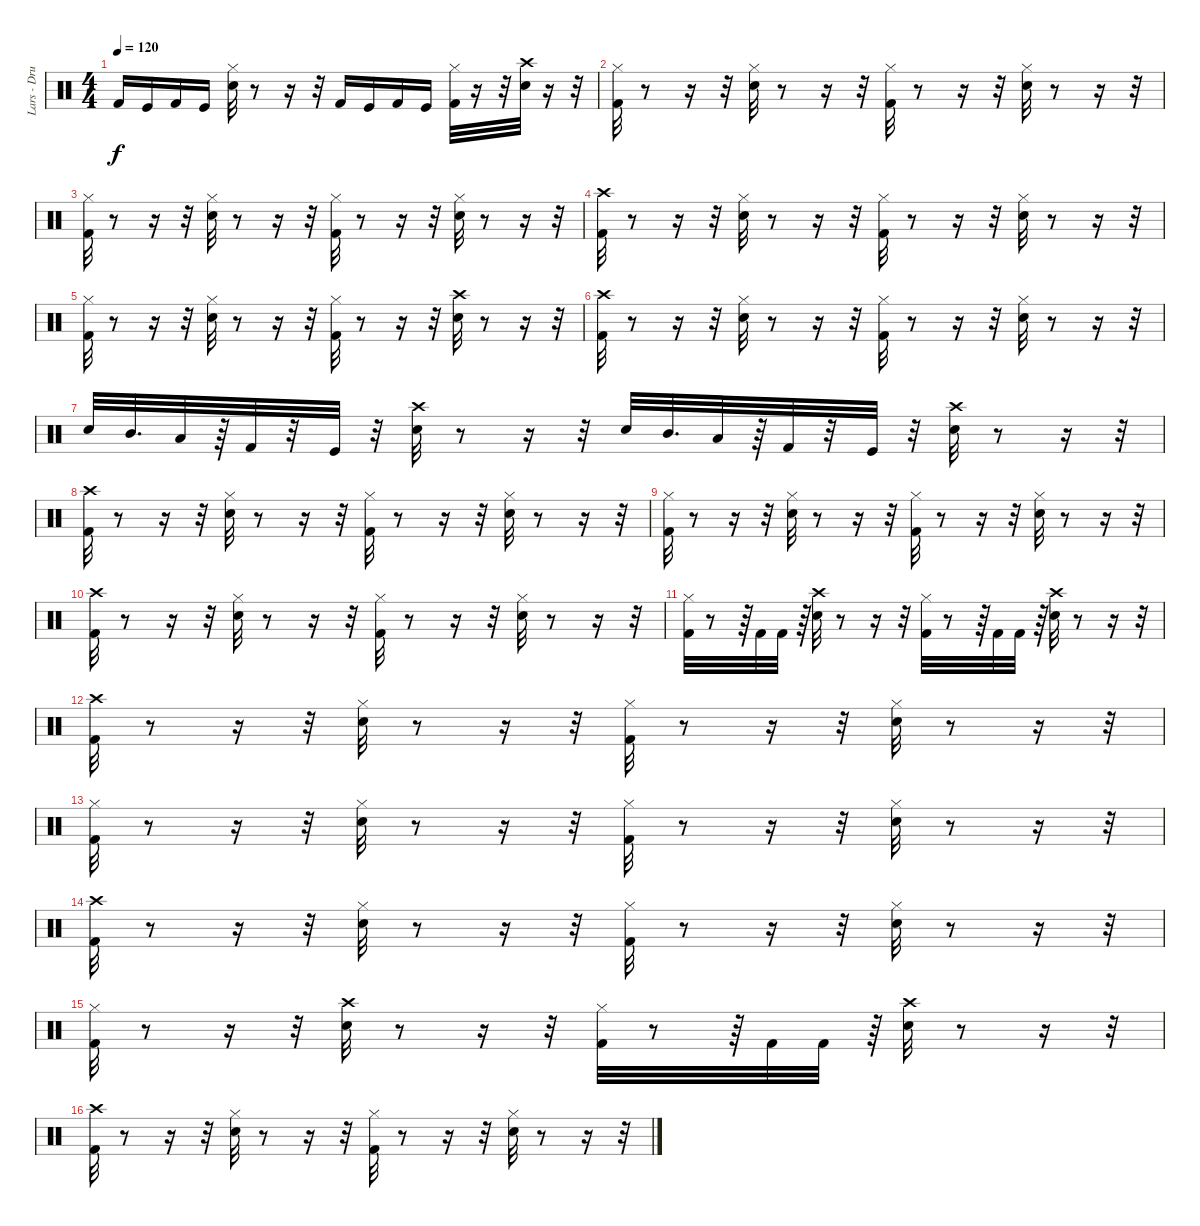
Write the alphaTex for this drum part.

\track ("Lars - Drums" "Lars - Dru") {instrument percussion}
\staff {score}
\articulation defaults
\ts (4 4)
\tempo 120
\clef neutral
\ks c "Kick (hit) 2".16{dy f} "Kick (hit)".16 "Kick (hit) 2".16 "Kick (hit)".16
("Snare (hit) 2" "Hi-Hat (closed)").32 r.8 r.16 r.32 "Kick (hit) 2".16 "Kick (hit)".16 "Kick (hit) 2".16 "Kick (hit)".16 ("Kick (hit) 2" "Hi-Hat (closed)").32 r.16 r.32 ("Snare (hit) 2" "Crash high (hit)").32 r.16 r.32 |
("Kick (hit) 2" "Hi-Hat (closed)").32 r.8 r.16 r.32 ("Snare (hit) 2" "Hi-Hat (closed)").32 r.8 r.16 r.32 ("Kick (hit) 2" "Hi-Hat (closed)").32 r.8 r.16 r.32 ("Snare (hit) 2" "Hi-Hat (closed)").32 r.8 r.16 r.32 |
("Hi-Hat (closed)" "Kick (hit) 2").32 r.8 r.16 r.32 ("Hi-Hat (closed)" "Snare (hit) 2").32 r.8 r.16 r.32 ("Hi-Hat (closed)" "Kick (hit) 2").32 r.8 r.16 r.32 ("Hi-Hat (closed)" "Snare (hit) 2").32 r.8 r.16 r.32 |
("Kick (hit) 2" "Crash high (hit)").32 r.8 r.16 r.32 ("Snare (hit) 2" "Hi-Hat (closed)").32 r.8 r.16 r.32 ("Kick (hit) 2" "Hi-Hat (closed)").32 r.8 r.16 r.32 ("Snare (hit) 2" "Hi-Hat (closed)").32 r.8 r.16 r.32 |
("Hi-Hat (closed)" "Kick (hit) 2").32 r.8 r.16 r.32 ("Hi-Hat (closed)" "Snare (hit) 2").32 r.8 r.16 r.32 ("Hi-Hat (closed)" "Kick (hit) 2").32 r.8 r.16 r.32 ("Crash high (hit)" "Snare (hit) 2").32 r.8 r.16 r.32 |
("Kick (hit) 2" "Crash high (hit)").32 r.8 r.16 r.32 ("Snare (hit) 2" "Hi-Hat (closed)").32 r.8 r.16 r.32 ("Kick (hit) 2" "Hi-Hat (closed)").32 r.8 r.16 r.32 ("Snare (hit) 2" "Hi-Hat (closed)").32 r.8 r.16 r.32 |
"Snare (hit) 2".32 "Mid Tom (hit)".32{d} "Low Floor Tom (hit)".32 r.64 "Kick (hit) 2".32 r.32 "Kick (hit)".32 r.32 ("Snare (hit) 2" "Crash high (hit)").32 r.8 r.16 r.32 "Snare (hit) 2".32 "Mid Tom (hit)".32{d} "Low Floor Tom (hit)".32 r.64 "Kick (hit) 2".32 r.32 "Kick (hit)".32 r.32 ("Crash high (hit)" "Snare (hit) 2").32 r.8 r.16 r.32 |
("Kick (hit) 2" "Crash high (hit)").32 r.8 r.16 r.32 ("Snare (hit) 2" "Hi-Hat (closed)").32 r.8 r.16 r.32 ("Kick (hit) 2" "Hi-Hat (closed)").32 r.8 r.16 r.32 ("Snare (hit) 2" "Hi-Hat (closed)").32 r.8 r.16 r.32 |
("Kick (hit) 2" "Hi-Hat (closed)").32 r.8 r.16 r.32 ("Snare (hit) 2" "Hi-Hat (closed)").32 r.8 r.16 r.32 ("Kick (hit) 2" "Hi-Hat (closed)").32 r.8 r.16 r.32 ("Snare (hit) 2" "Hi-Hat (closed)").32 r.8 r.16 r.32 |
("Kick (hit) 2" "Crash high (hit)").32 r.8 r.16 r.32 ("Hi-Hat (closed)" "Snare (hit) 2").32 r.8 r.16 r.32 ("Hi-Hat (closed)" "Kick (hit) 2").32 r.8 r.16 r.32 ("Hi-Hat (closed)" "Snare (hit) 2").32 r.8 r.16 r.32 |
("Kick (hit) 2" "Hi-Hat (closed)").32 r.8 r.64 "Kick (hit) 2".32 "Kick (hit) 2".32 r.64 ("Crash high (hit)" "Snare (hit) 2").32 r.8 r.16 r.32 ("Kick (hit) 2" "Hi-Hat (closed)").32 r.8 r.64 "Kick (hit) 2".32 "Kick (hit) 2".32 r.64 ("Crash high (hit)" "Snare (hit) 2").32 r.8 r.16 r.32 |
("Kick (hit) 2" "Crash high (hit)").32 r.8 r.16 r.32 ("Snare (hit) 2" "Hi-Hat (closed)").32 r.8 r.16 r.32 ("Kick (hit) 2" "Hi-Hat (closed)").32 r.8 r.16 r.32 ("Snare (hit) 2" "Hi-Hat (closed)").32 r.8 r.16 r.32 |
("Hi-Hat (closed)" "Kick (hit) 2").32 r.8 r.16 r.32 ("Hi-Hat (closed)" "Snare (hit) 2").32 r.8 r.16 r.32 ("Hi-Hat (closed)" "Kick (hit) 2").32 r.8 r.16 r.32 ("Hi-Hat (closed)" "Snare (hit) 2").32 r.8 r.16 r.32 |
("Kick (hit) 2" "Crash high (hit)").32 r.8 r.16 r.32 ("Snare (hit) 2" "Hi-Hat (closed)").32 r.8 r.16 r.32 ("Kick (hit) 2" "Hi-Hat (closed)").32 r.8 r.16 r.32 ("Snare (hit) 2" "Hi-Hat (closed)").32 r.8 r.16 r.32 |
("Hi-Hat (closed)" "Kick (hit) 2").32 r.8 r.16 r.32 ("Crash high (hit)" "Snare (hit) 2").32 r.8 r.16 r.32 ("Kick (hit) 2" "Hi-Hat (closed)").32 r.8 r.64 "Kick (hit) 2".32 "Kick (hit) 2".32 r.64 ("Crash high (hit)" "Snare (hit) 2").32 r.8 r.16 r.32 |
("Kick (hit) 2" "Crash high (hit)").32 r.8 r.16 r.32 ("Snare (hit) 2" "Hi-Hat (closed)").32 r.8 r.16 r.32 ("Kick (hit) 2" "Hi-Hat (closed)").32 r.8 r.16 r.32 ("Snare (hit) 2" "Hi-Hat (closed)").32 r.8 r.16 r.32
